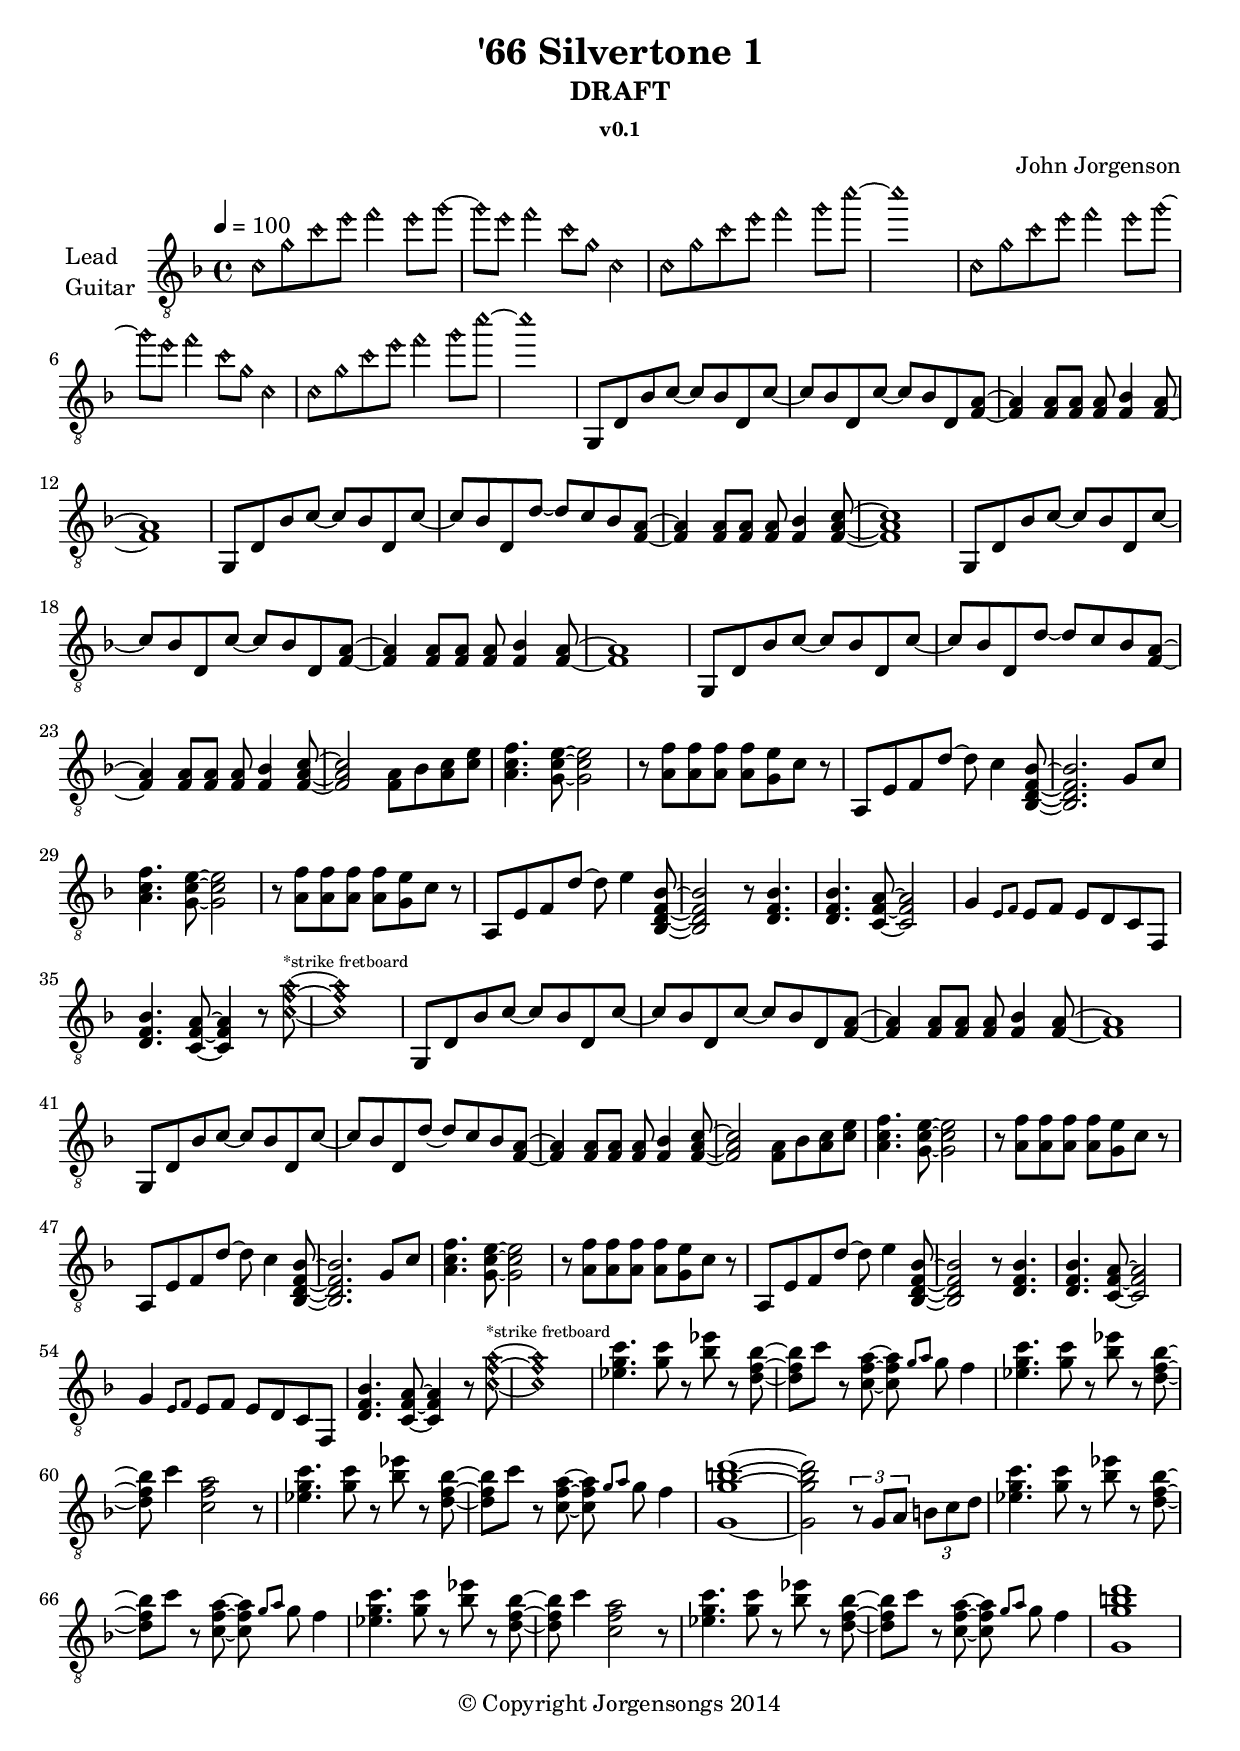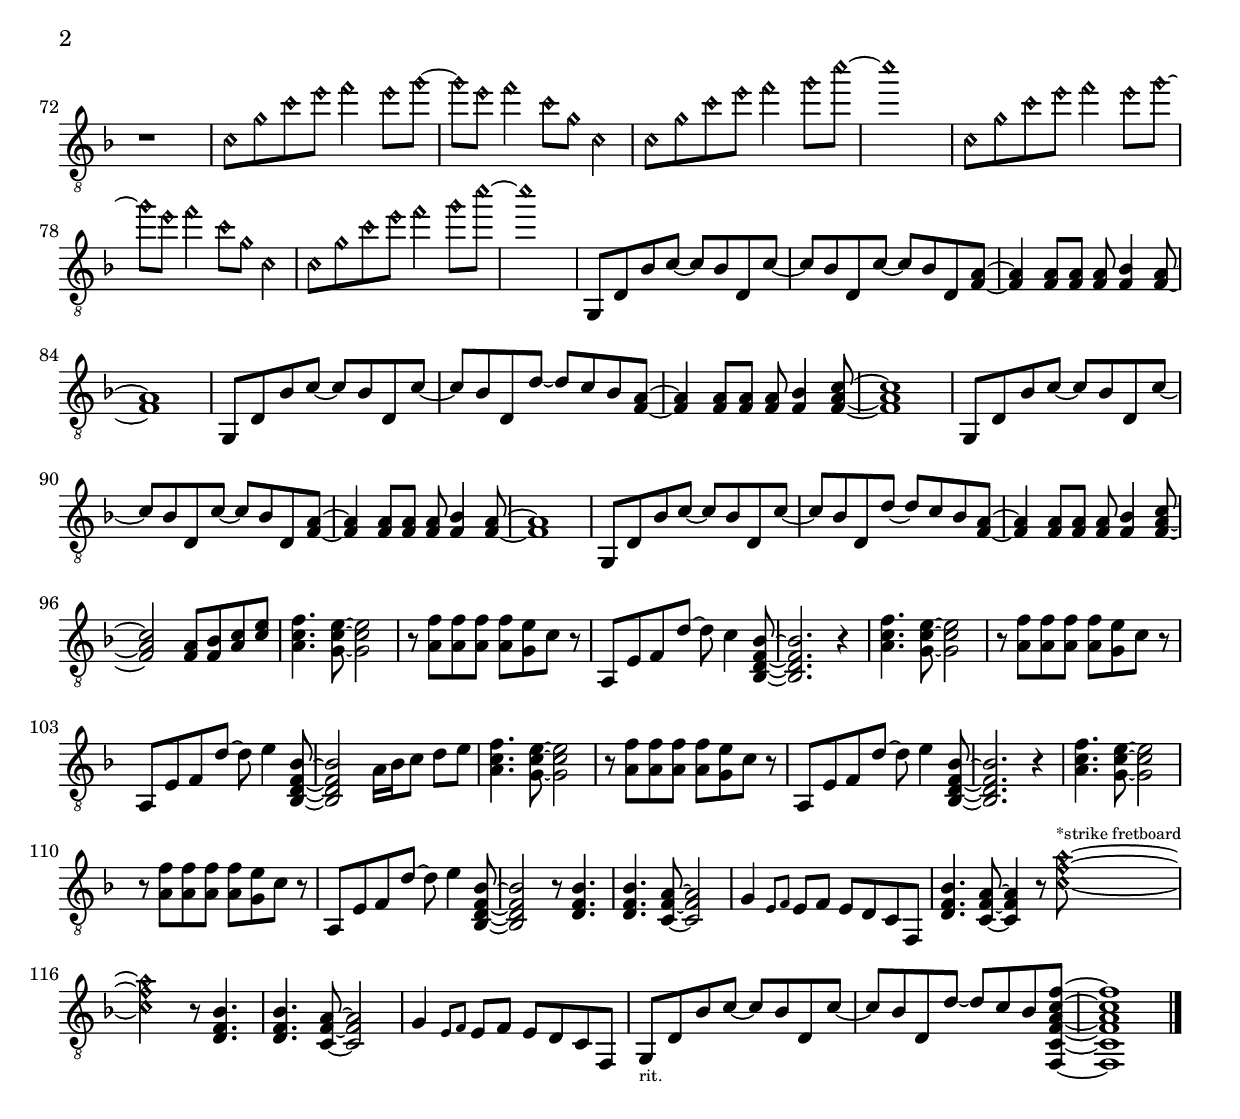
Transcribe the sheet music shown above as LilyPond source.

% 66 Silvertone 1
\version "2.18.0"
%\include "definitions_No-Tab.ly"
AGuitar = {
 c'8 \harmonic
 g'8 \harmonic
 c''8 \harmonic
 e''8 \harmonic
 f''4 \harmonic
 e''8 \harmonic
 g''8 ~ \harmonic
 g''8 \harmonic
 e''8 \harmonic
 f''4 \harmonic
 c''8 \harmonic
 g'8 \harmonic
 c'4  \harmonic
 c'8 \harmonic
 g'8 \harmonic
 c''8 \harmonic
 e''8 \harmonic
 f''4 \harmonic
 g''8 \harmonic
 c'''8 ~ \harmonic
 c'''1 \harmonic
%%%%%%%%%%%%%%% REPEAT %%%%%%%%%%
 c'8 \harmonic
 g'8 \harmonic
 c''8 \harmonic
 e''8 \harmonic
 f''4 \harmonic
 e''8 \harmonic
 g''8 ~ \harmonic
 g''8 \harmonic
 e''8 \harmonic
 f''4 \harmonic
 c''8 \harmonic
 g'8 \harmonic
 c'4  \harmonic
 c'8 \harmonic
 g'8 \harmonic
 c''8 \harmonic
 e''8 \harmonic
 f''4 \harmonic
 g''8 \harmonic
 c'''8 ~ \harmonic
 c'''1 \harmonic
}

BGuitar = {
g,8 d bes c'8 ~ c'8 bes d c'8 ~ c'8 bes d c'8 ~ c'8 bes d8 <f a>8 ~
<f a>4 <f a>8 <f a> <f a>  <f bes>4 <f a>8 ~
<f a>1

g,8 d bes c'8 ~ c'8 bes d c'8 ~ c'8 bes d d'8 ~ d'8 c' bes <f a>8 ~
<f a>4 <f a>8 <f a> <f a> <f bes>4 <f a c'>8 ~
<f a c'>1

g,8 d bes c'8 ~ c'8 bes d c'8 ~ c'8 bes d c'8 ~ c'8 bes d8 <f a>8 ~
<f a>4 <f a>8 <f a> <f a>  <f bes>4 <f a>8 ~
<f a>1

g,8 d bes c'8 ~ c'8 bes d c'8 ~ c'8 bes d d'8 ~ d'8 c' bes <f a>8 ~
<f a>4 <f a>8 <f a> <f a> <f bes>4 <f a c'>8 ~
<f a c'>2 <f a>8 bes  <a c'> <c' e'>  

<a c' f'>4. <g c' e'>8 ~ <g c' e'>2 
r8 <a f'>8 <a f'> <a f'> <a f'> <g e'> c'8 r8 
a,8 e f d'8 ~ d'8 c'4 <bes, f bes d>8 ~
<bes, f bes d>2. g8 c'

<a c' f'>4. <g c' e'>8 ~ <g c' e'>2 
r8 <a f'>8 <a f'> <a f'> <a f'> <g e'> c'8 r8 
a,8 e f d'8 ~ d'8 e'4 <bes, f bes d>8 ~
<bes, f bes d>2 r8 <d f bes>4. 
<d f bes>4. <c f a>8 ~ <c f a>2
g4 \grace {e8 f} e8 f8 e d c f,
<d f bes>4. <c f a>8 ~ <c f a>4 r8 <c'\harmonic f'\harmonic a'\harmonic>8 ~ ^\markup {\teeny "*strike fretboard"}
<c'\harmonic f'\harmonic a'\harmonic>1

}

BGuitarShort = {
g,8 d bes c'8 ~ c'8 bes d c'8 ~ c'8 bes d c'8 ~ c'8 bes d8 <f a>8 ~
<f a>4 <f a>8 <f a> <f a>  <f bes>4 <f a>8 ~
<f a>1

g,8 d bes c'8 ~ c'8 bes d c'8 ~ c'8 bes d d'8 ~ d'8 c' bes <f a>8 ~
<f a>4 <f a>8 <f a> <f a> <f bes>4 <f a c'>8 ~
<f a c'>2 <f a>8 bes  <a c'> <c' e'>  

<a c' f'>4. <g c' e'>8 ~ <g c' e'>2 
r8 <a f'>8 <a f'> <a f'> <a f'> <g e'> c'8 r8 
a,8 e f d'8 ~ d'8 c'4 <bes, f bes d>8 ~
<bes, f bes d>2. g8 c'

<a c' f'>4. <g c' e'>8 ~ <g c' e'>2 
r8 <a f'>8 <a f'> <a f'> <a f'> <g e'> c'8 r8 
a,8 e f d'8 ~ d'8 e'4 <bes, f bes d>8 ~
<bes, f bes d>2 r8 <d f bes>4. 
<d f bes>4. <c f a>8 ~ <c f a>2
g4 \grace {e8 f} e8 f8 e d c f,
<d f bes>4. <c f a>8 ~ <c f a>4 r8 <c'\harmonic f'\harmonic a'\harmonic>8 ~ ^\markup {\teeny "*strike fretboard"}
<c'\harmonic f'\harmonic a'\harmonic>1

}

CGuitar = {
<ees' g' c''>4. <g' c''>8 r8 <ees'' bes'>8 r8 <d' f' bes'>8 ~
<d' f' bes'>8 c''8 r8 <c' f' a'>8 ~ <c' f' a'>8  \grace {g'8 a'} g'8 f'4

<ees' g' c''>4. <g' c''>8 r8 <ees'' bes'>8 r8 <d' f' bes'>8 ~
<d' f' bes'>8 c''4 <c' f' a'>2 r8

<ees' g' c''>4. <g' c''>8 r8 <ees'' bes'>8 r8 <d' f' bes'>8 ~
<d' f' bes'>8 c''8 r8 <c' f' a'>8 ~ <c' f' a'>8  \grace {g'8 a'} g'8 f'4
<g d'' b' g'>1 ~
<g d'' b' g'>2  \tuplet 3/2 {r 8 g8 a8} \tuplet 3/2 {b8 c' d'}

%%%%%%%%%%%%%%%%% REPEAT-ish %%%%%%%%%
<ees' g' c''>4. <g' c''>8 r8 <ees'' bes'>8 r8 <d' f' bes'>8 ~
<d' f' bes'>8 c''8 r8 <c' f' a'>8 ~ <c' f' a'>8  \grace {g'8 a'} g'8 f'4

<ees' g' c''>4. <g' c''>8 r8 <ees'' bes'>8 r8 <d' f' bes'>8 ~
<d' f' bes'>8 c''4 <c' f' a'>2 r8

<ees' g' c''>4. <g' c''>8 r8 <ees'' bes'>8 r8 <d' f' bes'>8 ~
<d' f' bes'>8 c''8 r8 <c' f' a'>8 ~ <c' f' a'>8  \grace {g'8 a'} g'8 f'4
<g d'' b' g'>1
r1
}

BGuitarLong = {
g,8 d bes c'8 ~ c'8 bes d c'8 ~ c'8 bes d c'8 ~ c'8 bes d8 <f a>8 ~
<f a>4 <f a>8 <f a> <f a>  <f bes>4 <f a>8 ~
<f a>1

g,8 d bes c'8 ~ c'8 bes d c'8 ~ c'8 bes d d'8 ~ d'8 c' bes <f a>8 ~
<f a>4 <f a>8 <f a> <f a> <f bes>4 <f a c'>8 ~
<f a c'>1

g,8 d bes c'8 ~ c'8 bes d c'8 ~ c'8 bes d c'8 ~ c'8 bes d8 <f a>8 ~
<f a>4 <f a>8 <f a> <f a>  <f bes>4 <f a>8 ~
<f a>1

g,8 d bes c'8 ~ c'8 bes d c'8 ~ c'8 bes d d'8 ~ d'8 c' bes <f a>8 ~
<f a>4 <f a>8 <f a> <f a> <f bes>4 <f a c'>8 ~
<f a c'>2 <f a>8 <f bes>  <a c'> <c' e'>  

<a c' f'>4. <g c' e'>8 ~ <g c' e'>2 
r8 <a f'>8 <a f'> <a f'> <a f'> <g e'> c'8 r8 
a,8 e f d'8 ~ d'8 c'4 <bes, f bes d>8 ~
<bes, f bes d>2. r4 % FROM EARLIER g8 c'

<a c' f'>4. <g c' e'>8 ~ <g c' e'>2 
r8 <a f'>8 <a f'> <a f'> <a f'> <g e'> c'8 r8 
a,8 e f d'8 ~ d'8 e'4 <bes, f bes d>8 ~
<bes, f bes d>2 a16 bes16 c'8 d' e'


<a c' f'>4. <g c' e'>8 ~ <g c' e'>2 
r8 <a f'>8 <a f'> <a f'> <a f'> <g e'> c'8 r8 
a,8 e f d'8 ~ d'8 e'4 <bes, f bes d>8 ~
<bes, f bes d>2. r4 % FROM EARLIER g8 c'


<a c' f'>4. <g c' e'>8 ~ <g c' e'>2 
r8 <a f'>8 <a f'> <a f'> <a f'> <g e'> c'8 r8 
a,8 e f d'8 ~ d'8 e'4 <bes, f bes d>8 ~
<bes, f bes d>2  r8 <d f bes>4. 
<d f bes>4. <c f a>8 ~ <c f a>2
g4 \grace {e8 f} e8 f8 e d c f,

<d f bes>4. <c f a>8 ~ <c f a>4 r8 <c'\harmonic f'\harmonic a'\harmonic>8 ~ ^\markup {\teeny "*strike fretboard"}
<c'\harmonic f'\harmonic a'\harmonic>2 r8 <d f bes>4.
<d f bes>4. <c f a>8 ~ <c f a>2
g4 \grace {e8 f} e8 f8 e d c f,
}

% rit.
BGuitarCoda = {
g,8 _\markup {\teeny "rit."}  d  bes c'8 ~ c'8 bes  d c'8 ~ 
c'8 bes  d d'8 ~ d'8 c'8 bes8 <f, c f a c' f'>8 ~
<f, c f a c' f'>1 \bar "|."
}


\book {
 \header {
  title = "'66 Silvertone 1"
  subtitle = "DRAFT"
  subsubtitle = "v0.1"
  composer = "John Jorgenson"
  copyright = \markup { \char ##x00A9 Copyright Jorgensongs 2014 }
 }

\score {
%\unfoldRepeats
\new StaffGroup <<
  \new Staff \with {
   instrumentName = \markup {\column {"Lead" \line {"Guitar"}}}
   \clef "treble_8"
  }{
   \key f \major
  \tempo 4 = 100
  \time 4/4 
   \AGuitar
   \BGuitar
   \BGuitarShort
   \CGuitar
   \AGuitar
   \BGuitarLong
   \BGuitarCoda

  }

% \new Staff \with {
%  instrumentName = \markup {\column {"Rhythm" \line {"Guitar"}}}
%  \clef "treble_8"
%  \key a \minor
%  }{
%  \time 3/4 
%  \time 3/4 
%  \tempo 4 = 100
%   \IntroRhythmGuitar
%  } % Staff (Guitar)
%  \new Staff {
%   \set Staff.instrumentName = #"Bass" 
%   \clef "bass"
%   \IntroBass
%   \SectionABass
%   \SectionBBass
%   \SectionABass
%   \SectionCBass
%   \SectionBBass
%   \SectionABass
%   \SectionCBass
%   \CodaBass
%  }

 >> % StaffGroup
 \layout {
  \context {
   \Score {
    \override StaffGrouper.staff-staff-spacing.padding = #5
    \override StaffGrouper.staff-staff-spacing.basic-distance = #5
   }
  }
  \context { \TabStaff \remove Clef_engraver }
 }
\midi {}
} % score
} % book
